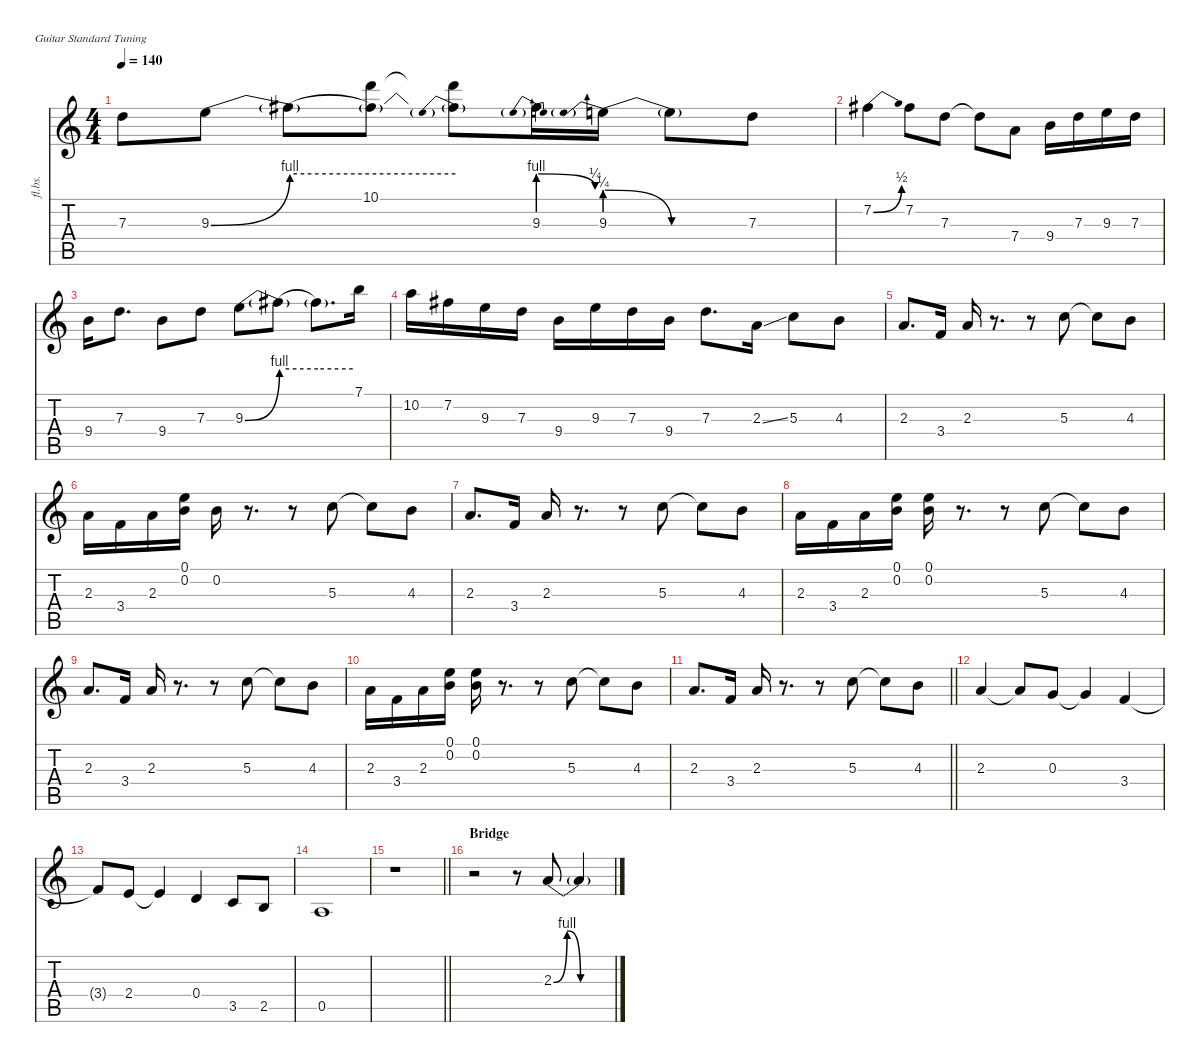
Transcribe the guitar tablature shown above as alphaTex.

\defaultSystemsLayout 4
\hideDynamics
\bracketExtendMode nobrackets
\otherSystemsTrackNameOrientation horizontal
\track ("Guitar I-Overdub" "fl.bs.") {defaultSystemsLayout 4 instrument fretlessbass}
\staff {score tabs}
\tuning (E4 B3 G3 D3 A2 E2)
\ts (4 4)
\tempo 140
\clef g2
\ks c
7.3.8{dy f} 9.3{be (bend 0 0 60 4)}.8 9.3{be (hold 0 4 60 4) t}.8 (10.1 9.3{t}).8 (10.1{t} 9.3{be (prebend 0 4 60 4) t}).8 9.3{be (prebendrelease 0 4 60 1)}.16 9.3{be (prebendrelease 0 1 60 0)}.16{dy mf} 9.3{be (hold 0 0 60 0) t}.8{dy f} 7.3.8 |
7.2{be (bend 0 0 30 2) acc #}.4 7.2{acc #}.8 7.3.8 7.3{t}.8 7.4.8 9.4.16 7.3.16 9.3.16 7.3.16 |
9.4.16 7.3.8{d} 9.4.8 7.3.8 9.3{be (bend 0 0 60 4)}.8 9.3{be (hold 0 4 60 4) t}.8 9.3{be (hold 0 4 60 4) t}.8{d} 7.1.16 |
10.2.16 7.2{acc #}.16 9.3.16 7.3.16 9.4.16 9.3.16 7.3.16 9.4.16 7.3.8{d} 2.3{ss}.16 5.3.8 4.3.8 |
2.3.8{d} 3.4.16 2.3.16 r.8{d} r.8 5.3.8 5.3{t}.8 4.3.8 |
2.3.16 3.4.16 2.3.16 (0.1 0.2).16 0.2.16 r.8{d} r.8 5.3.8 5.3{t}.8 4.3.8 |
2.3.8{d} 3.4.16 2.3.16 r.8{d} r.8 5.3.8 5.3{t}.8 4.3.8 |
2.3.16 3.4.16 2.3.16 (0.1 0.2).16 (0.1 0.2).16 r.8{d} r.8 5.3.8 5.3{t}.8 4.3.8 |
2.3.8{d} 3.4.16 2.3.16 r.8{d} r.8 5.3.8 5.3{t}.8 4.3.8 |
2.3.16 3.4.16 2.3.16 (0.1 0.2).16 (0.1 0.2).16 r.8{d} r.8 5.3.8 5.3{t}.8 4.3.8 |
\barLineRight lightlight
2.3.8{d} 3.4.16 2.3.16 r.8{d} r.8 5.3.8 5.3{t}.8 4.3.8 |
2.3.4 2.3{t}.8 0.3.8 0.3{t}.4 3.4.4 |
3.4{t}.8 2.4.8 2.4{t}.4 0.4.4 3.5.8 2.5.8 |
0.5.1 |
\barLineRight lightlight
r.1 |
\section ("" "Bridge")
r.2 r.8 2.3{be (bendrelease 0 0 30 4 30 4 60 0)}.8 2.3{be (hold 0 0 60 0) t}.4
